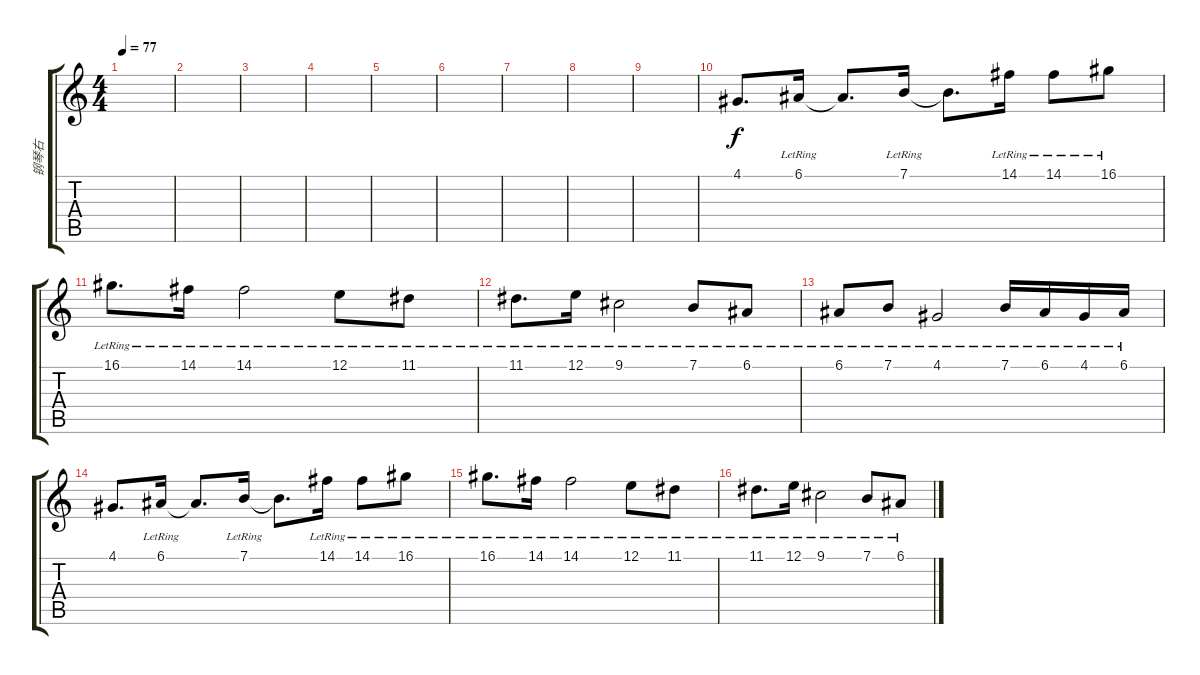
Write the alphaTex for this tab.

\track ("钢琴右" "钢琴右") {instrument acousticgrandpiano}
\staff {score tabs}
\tuning (E4 B3 G3 D3 A2 E2) {hide}
\ts (4 4)
\tempo 77
\clef g2
\ks c
|
|
|
|
|
|
|
|
|
4.1.8{d} 6.1{lr}.16 6.1{t}.8{d} 7.1{lr}.16 7.1{t}.8{d} 14.1{lr}.16 14.1{lr}.8 16.1{lr}.8 |
16.1{lr}.8{d} 14.1{lr}.16 14.1{lr}.2 12.1{lr}.8 11.1{lr}.8 |
11.1{lr}.8{d} 12.1{lr}.16 9.1{lr}.2 7.1{lr}.8 6.1{lr}.8 |
6.1{lr}.8 7.1{lr}.8 4.1{lr}.2 7.1{lr}.16 6.1{lr}.16 4.1{lr}.16 6.1{lr}.16 |
4.1.8{d} 6.1{lr}.16 6.1{t}.8{d} 7.1{lr}.16 7.1{t}.8{d} 14.1{lr}.16 14.1{lr}.8 16.1{lr}.8 |
16.1{lr}.8{d} 14.1{lr}.16 14.1{lr}.2 12.1{lr}.8 11.1{lr}.8 |
11.1{lr}.8{d} 12.1{lr}.16 9.1{lr}.2 7.1{lr}.8 6.1{lr}.8
